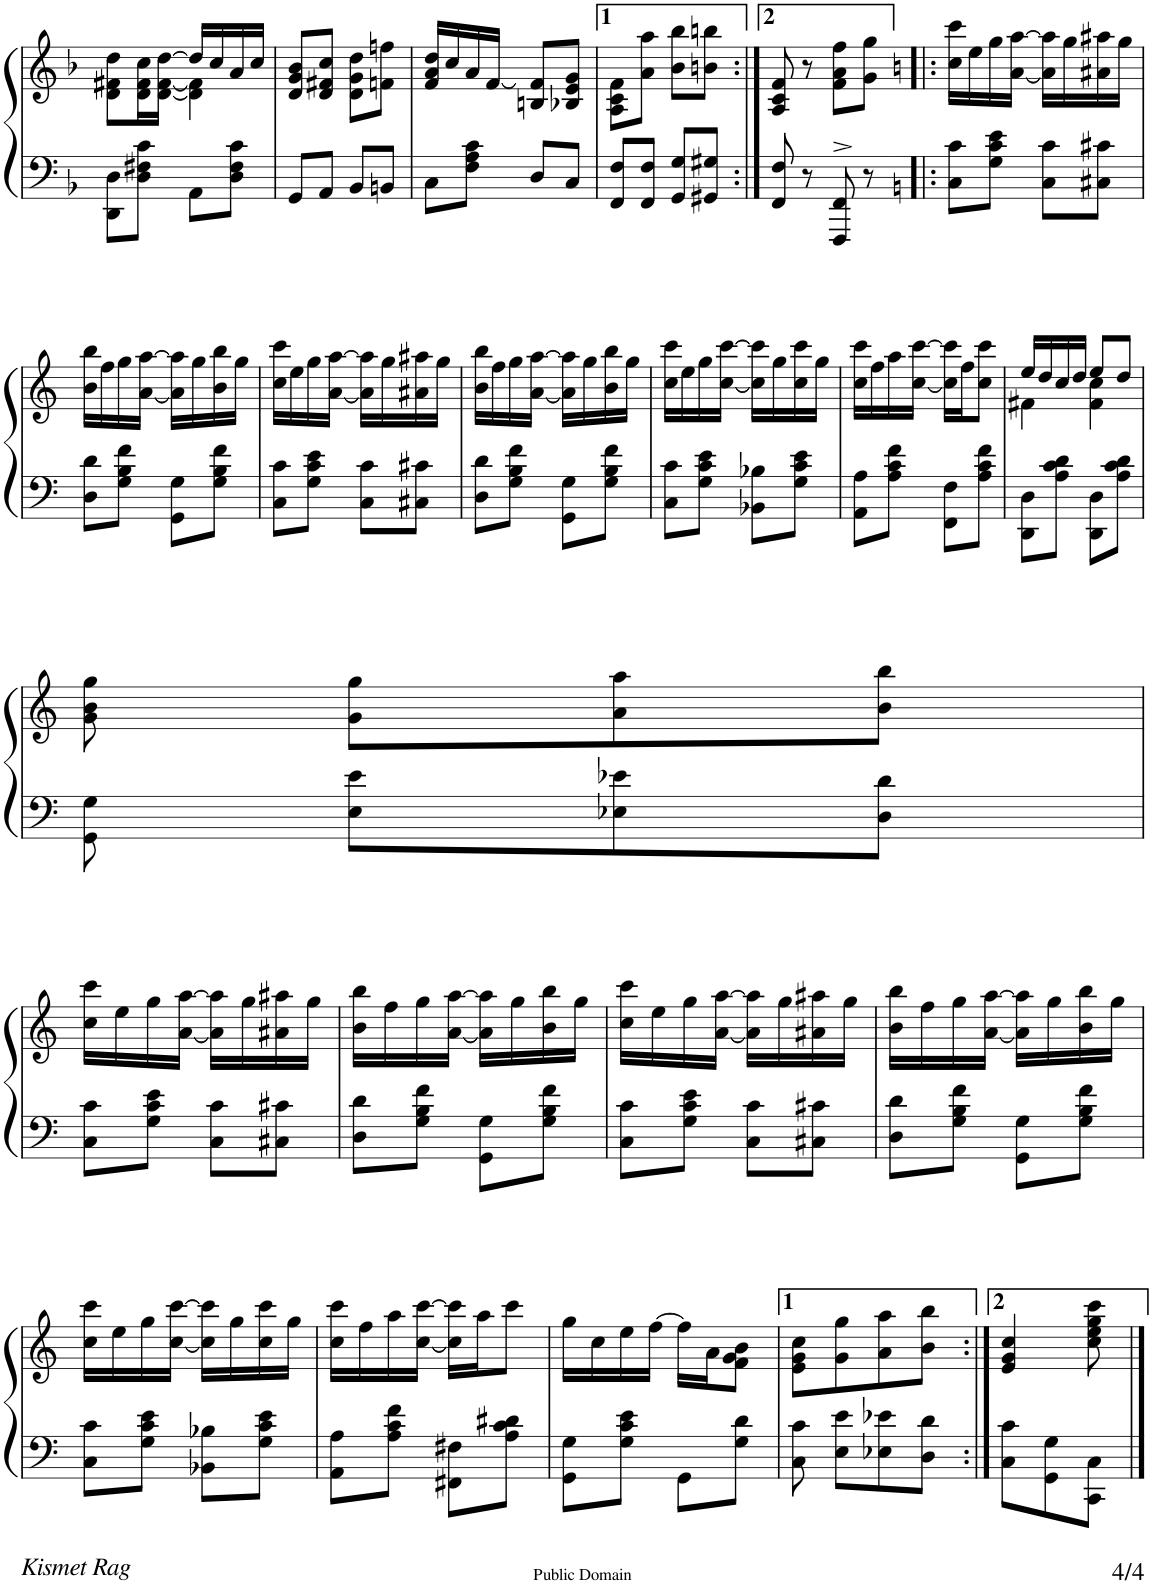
**kern	**kern
*part1	*part1
*staff2	*staff1
*I"Piano	*
*I'Pno.	*
!!LO:PB:g=z
*clefF4	*clefG2
*k[b-]	*k[b-]
*F:	*F:
*M2/4	*M2/4
=69	=69
*	*^
8DD\ 8D\L	8d\ 8f#X\ 8dd\L	4ryy
8D\ 8F#X\ 8c\J	16d\ 16f#\ 16cc\L	.
.	[16d\ [16f#\ [16dd\JJ	.
8AA\L	16dd/LL]	4d\] 4f#\]
.	16cc/	.
8D\ 8F#\ 8c\J	16a/	.
.	16cc/JJ	.
*	*v	*v
=70	=70
8GG/L	8d/ 8g/ 8b-/L
8AA/J	8d/ 8f#X/ 8cc/J
8BB-/L	8d\ 8g\ 8dd\L
8BBn/J	8fn\ 8ffn\J
=71	=71
8C\L	16f/ 16a/ 16dd/LL
.	16cc/
8F\ 8A\ 8c\J	16a/
.	[16f/JJ
8D/L	8Bn/ 8f/]L
8C/J	8B-X/ 8e/ 8g/J
=72	=72
8FF/ 8F/L	8A\ 8c\ 8f\L
8FF/ 8F/J	8a\ 8aa\J
8GG/ 8G/L	8b-\ 8bb-\L
8GG#X/ 8G#X/J	8bn\ 8bbn\J
=73:|!	=73:|!
8FF/ 8F/	8A/ 8c/ 8f/
8r	8r
8FFF/^> 8FF/^>	8f\ 8a\ 8ff\L
8r	8g\ 8gg\J
=74!|:	=74!|:
*k[]	*k[]
*C:	*C:
8C\ 8c\L	16cc\ 16ccc\LL
.	16ee\
8G\ 8c\ 8e\J	16gg\
.	[16a\ [16aa\JJ
8C\ 8c\L	16a\] 16aa\]LL
.	16gg\
8C#X\ 8c#X\J	16a#X\ 16aa#X\
.	16gg\JJ
!!LO:LB:g=z
=75	=75
8D\ 8d\L	16b\ 16bb\LL
.	16ff\
8G\ 8B\ 8f\J	16gg\
.	[16a\ [16aa\JJ
8GG\ 8G\L	16a\] 16aa\]LL
.	16gg\
8G\ 8B\ 8f\J	16b\ 16bb\
.	16gg\JJ
=76	=76
8C\ 8c\L	16cc\ 16ccc\LL
.	16ee\
8G\ 8c\ 8e\J	16gg\
.	[16a\ [16aa\JJ
8C\ 8c\L	16a\] 16aa\]LL
.	16gg\
8C#X\ 8c#X\J	16a#X\ 16aa#X\
.	16gg\JJ
=77	=77
8D\ 8d\L	16b\ 16bb\LL
.	16ff\
8G\ 8B\ 8f\J	16gg\
.	[16a\ [16aa\JJ
8GG\ 8G\L	16a\] 16aa\]LL
.	16gg\
8G\ 8B\ 8f\J	16b\ 16bb\
.	16gg\JJ
=78	=78
8C\ 8c\L	16cc\ 16ccc\LL
.	16ee\
8G\ 8c\ 8e\J	16gg\
.	[16cc\ [16ccc\JJ
8BB-X\ 8B-X\L	16cc\] 16ccc\]LL
.	16gg\
8G\ 8c\ 8e\J	16cc\ 16ccc\
.	16gg\JJ
=79	=79
8AA\ 8A\L	16cc\ 16ccc\LL
.	16ff\
8A\ 8c\ 8f\J	16aa\
.	[16cc\ [16ccc\JJ
8FF\ 8F\L	16cc\] 16ccc\]LL
.	16ff\J
8A\ 8c\ 8f\J	8cc\ 8ccc\J
=80	=80
*	*^
8DD\ 8D\L	16ee/LL	4f#X\
.	16dd/	.
8A\ 8c\ 8d\J	16cc/	.
.	16dd/JJ	.
8DD\ 8D\L	8ee/L	4f#\ 4cc\
8A\ 8c\ 8d\J	8dd/J	.
*	*v	*v
!!LO:LB:g=z
=81	=81
8GG\ 8G\	8g\ 8b\ 8gg\
8E\ 8e\L	8g\ 8gg\L
8E-X\ 8e-X\	8a\ 8aa\
8D\ 8d\J	8b\ 8bb\J
!!LO:LB:g=z
=82	=82
8C\ 8c\L	16cc\ 16ccc\LL
.	16ee\
8G\ 8c\ 8e\J	16gg\
.	[16a\ [16aa\JJ
8C\ 8c\L	16a\] 16aa\]LL
.	16gg\
8C#X\ 8c#X\J	16a#X\ 16aa#X\
.	16gg\JJ
=83	=83
8D\ 8d\L	16b\ 16bb\LL
.	16ff\
8G\ 8B\ 8f\J	16gg\
.	[16a\ [16aa\JJ
8GG\ 8G\L	16a\] 16aa\]LL
.	16gg\
8G\ 8B\ 8f\J	16b\ 16bb\
.	16gg\JJ
=84	=84
8C\ 8c\L	16cc\ 16ccc\LL
.	16ee\
8G\ 8c\ 8e\J	16gg\
.	[16a\ [16aa\JJ
8C\ 8c\L	16a\] 16aa\]LL
.	16gg\
8C#X\ 8c#X\J	16a#X\ 16aa#X\
.	16gg\JJ
=85	=85
8D\ 8d\L	16b\ 16bb\LL
.	16ff\
8G\ 8B\ 8f\J	16gg\
.	[16a\ [16aa\JJ
8GG\ 8G\L	16a\] 16aa\]LL
.	16gg\
8G\ 8B\ 8f\J	16b\ 16bb\
.	16gg\JJ
!!LO:LB:g=z
=86	=86
8C\ 8c\L	16cc\ 16ccc\LL
.	16ee\
8G\ 8c\ 8e\J	16gg\
.	[16cc\ [16ccc\JJ
8BB-X\ 8B-X\L	16cc\] 16ccc\]LL
.	16gg\
8G\ 8c\ 8e\J	16cc\ 16ccc\
.	16gg\JJ
=87	=87
8AA\ 8A\L	16cc\ 16ccc\LL
.	16ff\
8A\ 8c\ 8f\J	16aa\
.	[16cc\ [16ccc\JJ
8FF#X\ 8F#X\L	16cc\] 16ccc\]LL
.	16aa\J
8A\ 8c\ 8d#X\J	8ccc\J
=88	=88
8GG\ 8G\L	16gg\LL
.	16cc\
8G\ 8c\ 8e\J	16ee\
.	[16ff\JJ
8GG\L	16ff\LL]
.	16a\J
8G\ 8d\J	8f\ 8g\ 8b\J
=89	=89
8C\ 8c\	8e\ 8g\ 8cc\L
8E\ 8e\L	8g\ 8gg\
8E-X\ 8e-X\	8a\ 8aa\
8D\ 8d\J	8b\ 8bb\J
=90:|!	=90:|!
8C\ 8c\L	4e/ 4g/ 4cc/
8GG\ 8G\	.
8CC\ 8C\J	8cc\ 8ee\ 8gg\ 8ccc\
==	==
*-	*-
